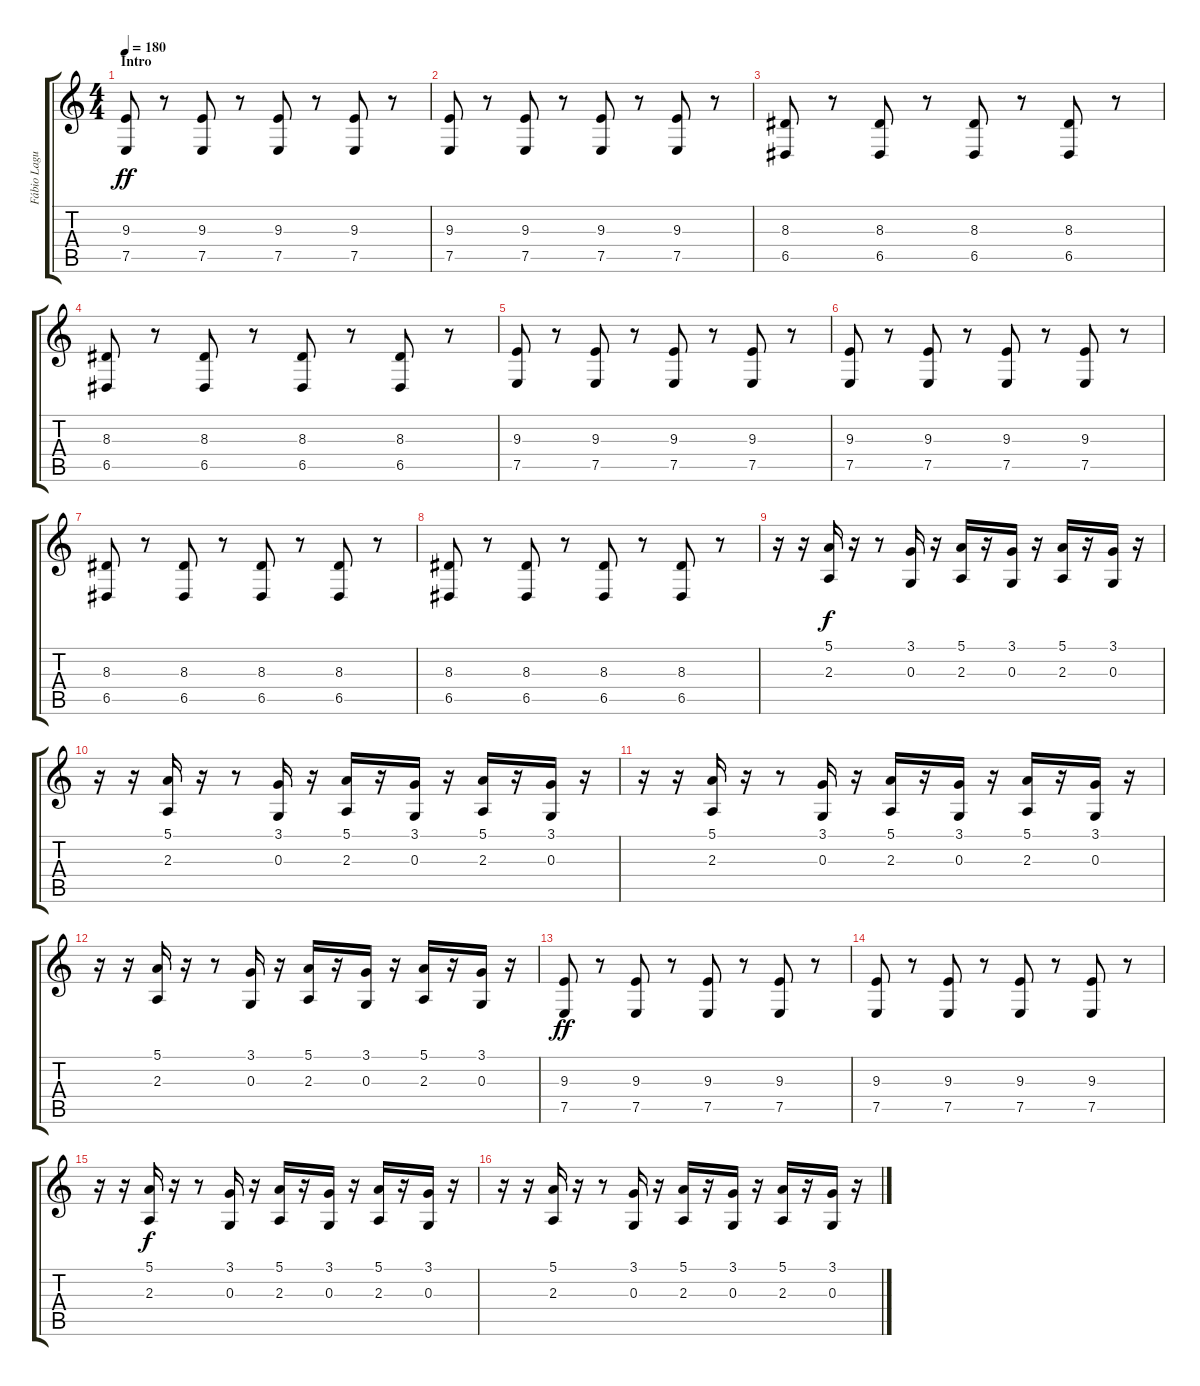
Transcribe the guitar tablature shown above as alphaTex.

\track ("Fábio Laguna" "Fábio Lagu") {instrument stringensemble1}
\staff {score tabs}
\tuning (E4 B3 G3 D3 A2 E2) {hide}
\ts (4 4)
\section ("" "Intro")
\tempo 180
\clef g2
\ks c
(9.3 7.5).8{dy ff instrument stringensemble1} r.8 (9.3 7.5).8 r.8 (9.3 7.5).8 r.8 (9.3 7.5).8 r.8 |
(9.3 7.5).8 r.8 (9.3 7.5).8 r.8 (9.3 7.5).8 r.8 (9.3 7.5).8 r.8 |
(8.3 6.5).8 r.8 (8.3 6.5).8 r.8 (8.3 6.5).8 r.8 (8.3 6.5).8 r.8 |
(8.3 6.5).8 r.8 (8.3 6.5).8 r.8 (8.3 6.5).8 r.8 (8.3 6.5).8 r.8 |
(9.3 7.5).8 r.8 (9.3 7.5).8 r.8 (9.3 7.5).8 r.8 (9.3 7.5).8 r.8 |
(9.3 7.5).8 r.8 (9.3 7.5).8 r.8 (9.3 7.5).8 r.8 (9.3 7.5).8 r.8 |
(8.3 6.5).8 r.8 (8.3 6.5).8 r.8 (8.3 6.5).8 r.8 (8.3 6.5).8 r.8 |
(8.3 6.5).8 r.8 (8.3 6.5).8 r.8 (8.3 6.5).8 r.8 (8.3 6.5).8 r.8 |
r.16{instrument churchorgan} r.16 (5.1 2.3).16{dy f} r.16 r.8 (3.1 0.3).16 r.16 (5.1 2.3).16 r.16 (3.1 0.3).16 r.16 (5.1 2.3).16 r.16 (3.1 0.3).16 r.16 |
r.16 r.16 (5.1 2.3).16 r.16 r.8 (3.1 0.3).16 r.16 (5.1 2.3).16 r.16 (3.1 0.3).16 r.16 (5.1 2.3).16 r.16 (3.1 0.3).16 r.16 |
r.16 r.16 (5.1 2.3).16 r.16 r.8 (3.1 0.3).16 r.16 (5.1 2.3).16 r.16 (3.1 0.3).16 r.16 (5.1 2.3).16 r.16 (3.1 0.3).16 r.16 |
r.16 r.16 (5.1 2.3).16 r.16 r.8 (3.1 0.3).16 r.16 (5.1 2.3).16 r.16 (3.1 0.3).16 r.16 (5.1 2.3).16 r.16 (3.1 0.3).16 r.16 |
(9.3 7.5).8{dy ff instrument stringensemble1} r.8 (9.3 7.5).8 r.8 (9.3 7.5).8 r.8 (9.3 7.5).8 r.8 |
(9.3 7.5).8 r.8 (9.3 7.5).8 r.8 (9.3 7.5).8 r.8 (9.3 7.5).8 r.8 |
r.16{instrument churchorgan} r.16 (5.1 2.3).16{dy f} r.16 r.8 (3.1 0.3).16 r.16 (5.1 2.3).16 r.16 (3.1 0.3).16 r.16 (5.1 2.3).16 r.16 (3.1 0.3).16 r.16 |
r.16 r.16 (5.1 2.3).16 r.16 r.8 (3.1 0.3).16 r.16 (5.1 2.3).16 r.16 (3.1 0.3).16 r.16 (5.1 2.3).16 r.16 (3.1 0.3).16 r.16
